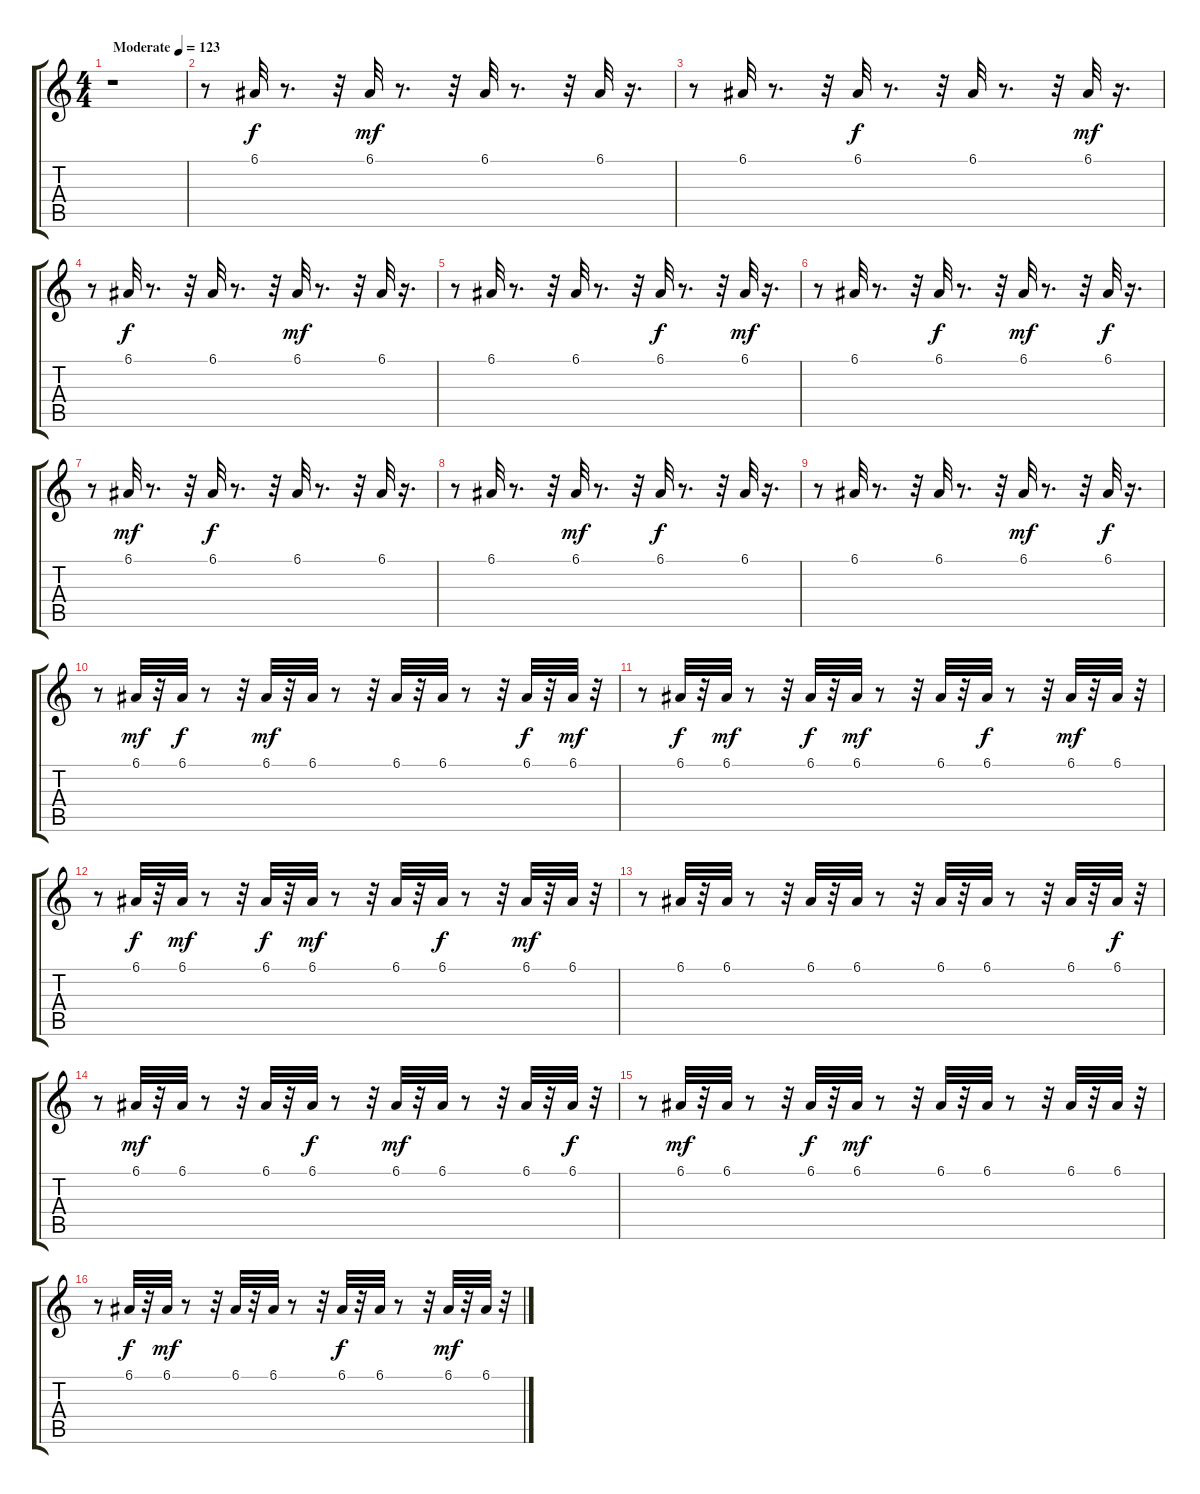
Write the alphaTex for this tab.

\track "" {instrument pizzicatostrings}
\staff {score tabs}
\tuning (E4 B3 G3 D3 A2 E2) {hide}
\ts (4 4)
\tempo (123 "Moderate")
\clef g2
\ks c
r.1{dy f instrument pizzicatostrings} |
r.8 6.1.32 r.8{d} r.32 6.1.32{dy mf} r.8{d} r.32 6.1.32 r.8{d} r.32 6.1.32 r.16{d} |
r.8 6.1.32 r.8{d} r.32 6.1.32{dy f} r.8{d} r.32 6.1.32 r.8{d} r.32 6.1.32{dy mf} r.16{d} |
r.8 6.1.32{dy f} r.8{d} r.32 6.1.32 r.8{d} r.32 6.1.32{dy mf} r.8{d} r.32 6.1.32 r.16{d} |
r.8 6.1.32 r.8{d} r.32 6.1.32 r.8{d} r.32 6.1.32{dy f} r.8{d} r.32 6.1.32{dy mf} r.16{d} |
r.8 6.1.32 r.8{d} r.32 6.1.32{dy f} r.8{d} r.32 6.1.32{dy mf} r.8{d} r.32 6.1.32{dy f} r.16{d} |
r.8 6.1.32{dy mf} r.8{d} r.32 6.1.32{dy f} r.8{d} r.32 6.1.32 r.8{d} r.32 6.1.32 r.16{d} |
r.8 6.1.32 r.8{d} r.32 6.1.32{dy mf} r.8{d} r.32 6.1.32{dy f} r.8{d} r.32 6.1.32 r.16{d} |
r.8 6.1.32 r.8{d} r.32 6.1.32 r.8{d} r.32 6.1.32{dy mf} r.8{d} r.32 6.1.32{dy f} r.16{d} |
r.8 6.1.32{dy mf} r.32 6.1.32{dy f} r.8 r.32 6.1.32{dy mf} r.32 6.1.32 r.8 r.32 6.1.32 r.32 6.1.32 r.8 r.32 6.1.32{dy f} r.32 6.1.32{dy mf} r.32 |
r.8 6.1.32{dy f} r.32 6.1.32{dy mf} r.8 r.32 6.1.32{dy f} r.32 6.1.32{dy mf} r.8 r.32 6.1.32 r.32 6.1.32{dy f} r.8 r.32 6.1.32{dy mf} r.32 6.1.32 r.32 |
r.8 6.1.32{dy f} r.32 6.1.32{dy mf} r.8 r.32 6.1.32{dy f} r.32 6.1.32{dy mf} r.8 r.32 6.1.32 r.32 6.1.32{dy f} r.8 r.32 6.1.32{dy mf} r.32 6.1.32 r.32 |
r.8 6.1.32 r.32 6.1.32 r.8 r.32 6.1.32 r.32 6.1.32 r.8 r.32 6.1.32 r.32 6.1.32 r.8 r.32 6.1.32 r.32 6.1.32{dy f} r.32 |
r.8 6.1.32{dy mf} r.32 6.1.32 r.8 r.32 6.1.32 r.32 6.1.32{dy f} r.8 r.32 6.1.32{dy mf} r.32 6.1.32 r.8 r.32 6.1.32 r.32 6.1.32{dy f} r.32 |
r.8 6.1.32{dy mf} r.32 6.1.32 r.8 r.32 6.1.32{dy f} r.32 6.1.32{dy mf} r.8 r.32 6.1.32 r.32 6.1.32 r.8 r.32 6.1.32 r.32 6.1.32 r.32 |
r.8 6.1.32{dy f} r.32 6.1.32{dy mf} r.8 r.32 6.1.32 r.32 6.1.32 r.8 r.32 6.1.32{dy f} r.32 6.1.32 r.8 r.32 6.1.32{dy mf} r.32 6.1.32 r.32
